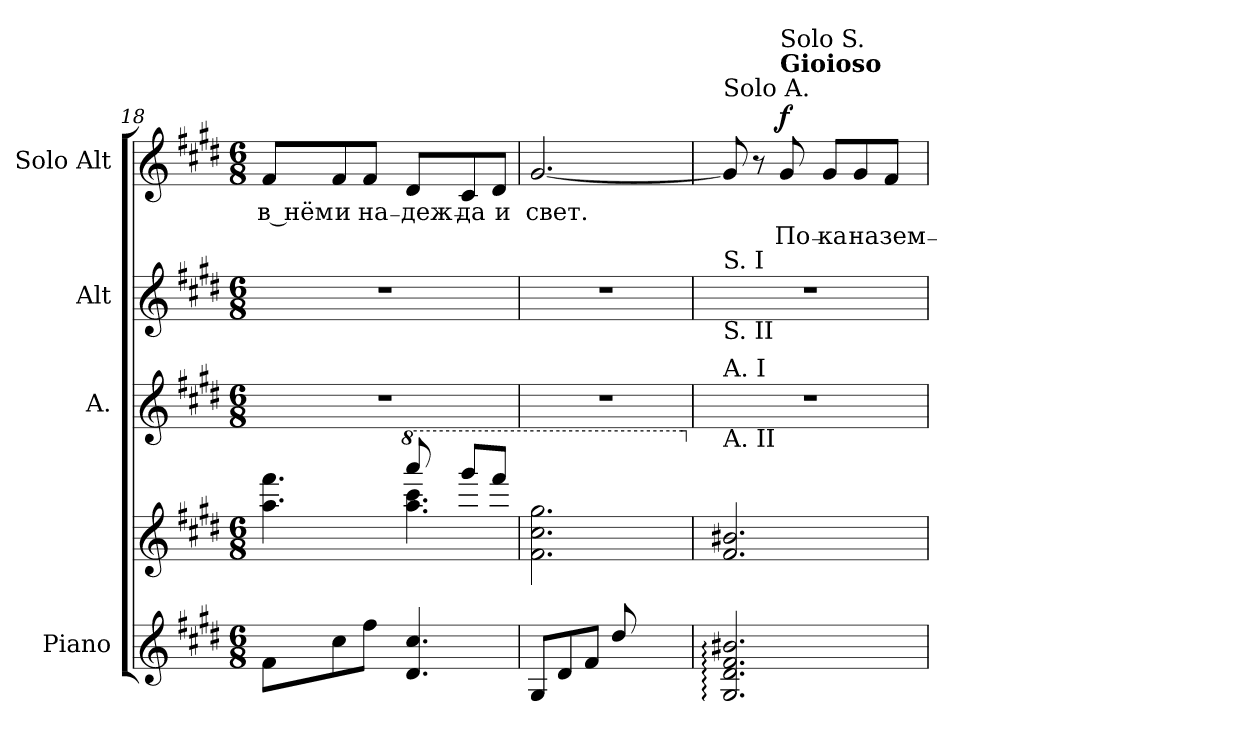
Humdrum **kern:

**kern	**kern	**kern	**kern	**kern	**text	**text	**dynam
*part4	*part4	*part3	*part2	*part1	*part1	*part1	*part1
*staff5	*staff4	*staff3	*staff2	*staff1	*staff1	*staff1	*staff1
*I"Piano	*	*I"A.	*I"Alt	*I"Solo Alt	*	*	*
*clefG2	*clefG2	*clefG2	*clefG2	*clefG2	*	*	*
*k[f#c#g#d#]	*k[f#c#g#d#]	*k[f#c#g#d#]	*k[f#c#g#d#]	*k[f#c#g#d#]	*	*	*
*c#:	*c#:	*c#:	*c#:	*c#:	*	*	*
*M6/8	*M6/8	*M6/8	*M6/8	*M6/8	*	*	*
=18	=18	=18	=18	=18	=18	=18	=18
*	*^	*	*	*	*	*	*
!	!	!	!	!	!	!LO:LY:b	!	!
8f#\L	4.aa\ 4.fff#\	4.ryy	2.r	2.r	8f#/L	в нём	.	.
!	!	!	!	!	!	!LO:LY:b	!	!
8cc#\	.	.	.	.	8f#/	и	.	.
!	!	!	!	!	!	!LO:LY:b	!	!
8ff#\J	.	.	.	.	8f#/J	на₋	.	.
*	*8va	*	*	*	*	*	*	*
!	!	!	!	!	!	!LO:LY:b	!	!
4.d#/ 4.cc#/	8aaaa/	4.aaa\ 4.cccc#\	.	.	8d#/L	деж₋	.	.
!	!	!	!	!	!	!LO:LY:b	!	!
.	8gggg#/L	.	.	.	8c#/	да	.	.
!	!	!	!	!	!	!LO:LY:b	!	!
.	8ffff#/J	.	.	.	8d#/J	и	.	.
=19	=19	=19	=19	=19	=19	=19	=19	=19
!	!	!	!	!	!	!LO:LY:b	!	!
8G#/L	2.ff#\ 2.ccc#\ 2.ggg#\	2ryy	2.r	2.r	[2.g#/	свет.	.	.
8d#/	.	.	.	.	.	.	.	.
8f#/J	.	.	.	.	.	.	.	.
8dd#/L	.	.	.	.	.	.	.	.
4ryy	.	8ff#\	.	.	.	.	.	.
.	.	8ccc#\J	.	.	.	.	.	.
*	*v	*v	*	*	*	*	*	*
!!LO:LB:g=z
=20	=20	=20	=20	=20	=20	=20	=20
*	*X8va	*	*	*	*	*	*
*	*^	*	*	*	*	*	*
!	!	!	!	!	!LO:TX:a:t=Solo A.	!	!	!
!	!	!	!	!LO:TX:a:t=S. I	!	!	!	!
!	!	!	!	!LO:TX:b:t=S. II	!	!	!	!
!	!	!	!LO:TX:b:t=A. II	!	!	!	!	!
!	!	!	!LO:TX:a:t=A. I	!	!	!	!	!
*	*v	*v	*	*	*	*	*	*
2.G#/: 2.d#/: 2.f#/: 2.b#X/:	2.f#/ 2.b#X/	2.r	2.r	8g#/]	.	.	.
.	.	.	.	8r	.	.	.
!	!	!	!	!LO:TX:a:B:t=Gioioso	!	!	!
!	!	!	!	!LO:TX:a:t=Solo S.	!	!	!
!	!	!	!	!	!	!LO:LY:b	!LO:DY:a
.	.	.	.	8g#/	.	По₋	f
!	!	!	!	!	!	!LO:LY:b	!
.	.	.	.	8g#/L	.	ка	.
!	!	!	!	!	!	!LO:LY:b	!
.	.	.	.	8g#/	.	на	.
!	!	!	!	!	!	!LO:LY:b	!
.	.	.	.	8f#/J	.	зем₋	.
=	=	=	=	=	=	=	=
*-	*-	*-	*-	*-	*-	*-	*-
